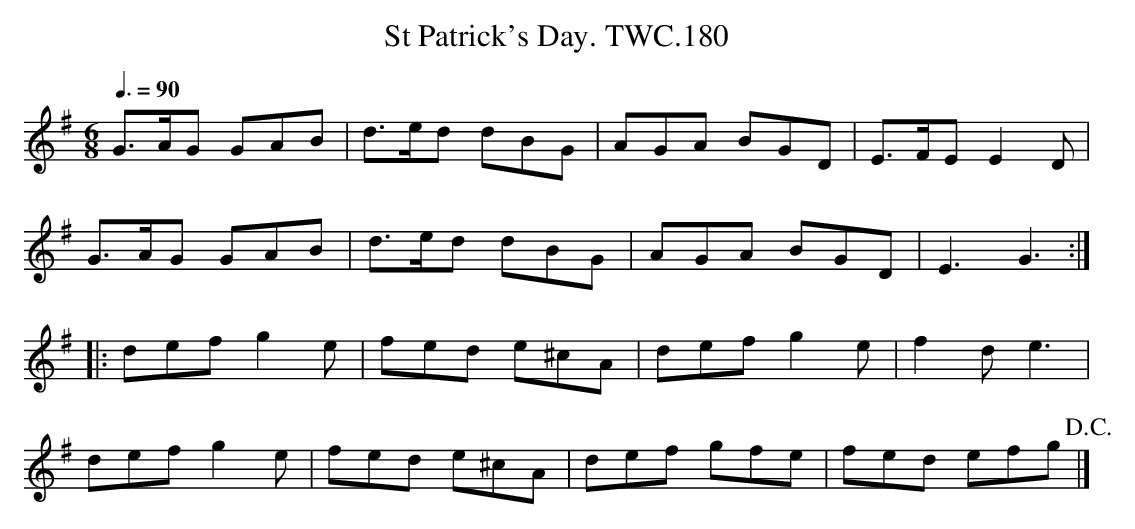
X:1
T:St Patrick's Day. TWC.180
M:6/8
L:1/8
Q:3/8=90
K:G
G>AG GAB | d>ed dBG | AGA BGD | E>FE E2D |
G>AG GAB | d>ed dBG | AGA BGD | E3 G3 :|
|: def g2e | fed e^cA | def g2e | f2d e3 |
def g2e | fed e^cA | def gfe | fed efg !D.C.!|]
